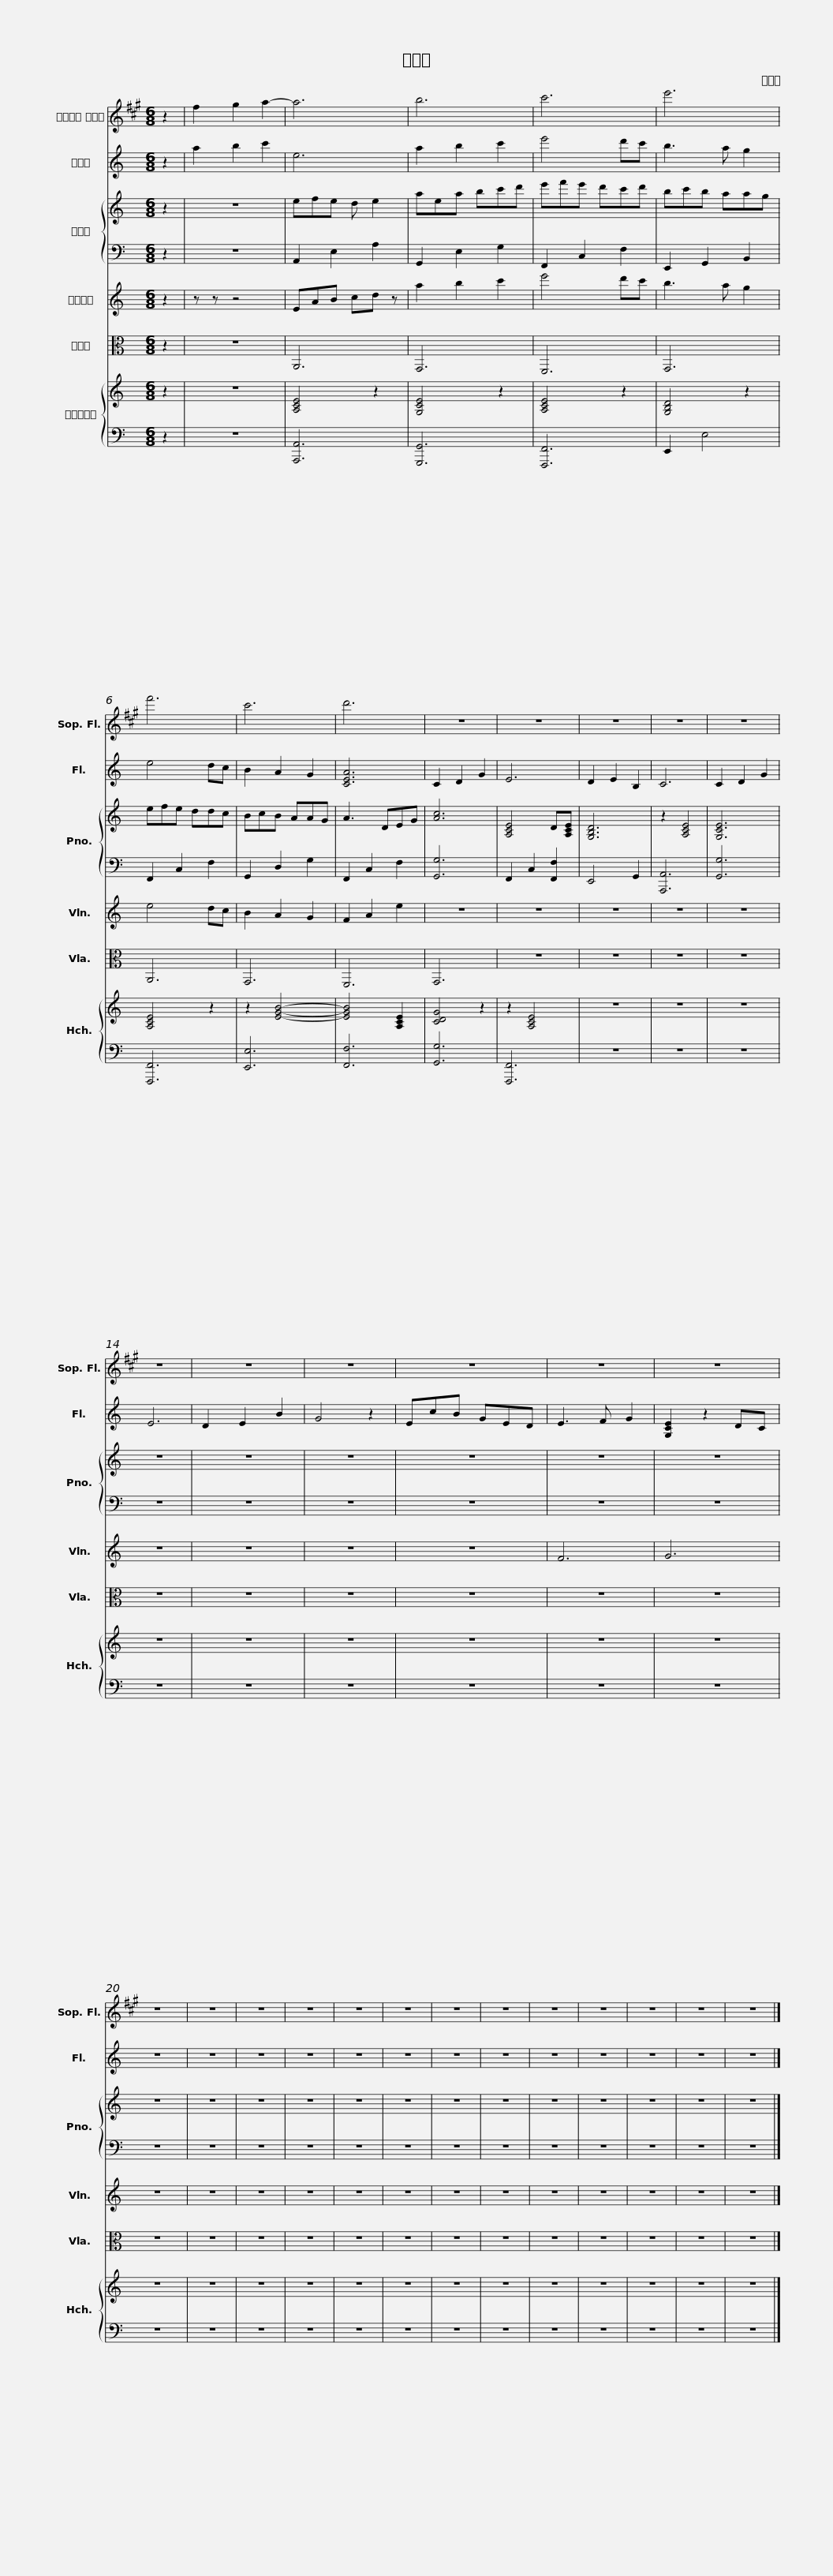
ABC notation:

X:1
%%score 1 2 { 3 | 4 } 5 6 { 7 | 8 }
L:1/8
M:6/8
I:linebreak $
K:C
V:1 treble transpose=3
V:2 treble
V:3 treble
V:4 bass
V:5 treble
V:6 alto
V:7 treble
V:8 bass
V:1
[K:A] z2 | f2 g2 a2- | a6 | b6 | c'6 | %5
 e'6 |$ f'6 | c'6 | d'6 | z6 | %10
 z6 | z6 | z6 | z6 | z6 |$ %15
 z6 | z6 | z6 | z6 | z6 | %20
 z6 | z6 | z6 | z6 | z6 | %25
 z6 | z6 |$ z6 | z6 | z6 | %30
 z6 | z6 | z6 |] %33
V:2
 z2 | a2 b2 c'2 | e6 | a2 b2 c'2 | e'4 d'c' | %5
 b3 a g2 |$ e4 dc | B2 A2 G2 | [CEA]6 | C2 D2 G2 | %10
 E6 | D2 E2 B,2 | C6 | C2 D2 G2 | E6 |$ %15
 D2 E2 B2 | G4 z2 | EcB GED | E3 F G2 | [G,CE]2 z2 DC | %20
 z6 | z6 | z6 | z6 | z6 | %25
 z6 | z6 |$ z6 | z6 | z6 | %30
 z6 | z6 | z6 |] %33
V:3
 z2 | z6 | efe d e2 | aea bc'd' | e'f'e' d'c'd' | %5
 bc'b aag |$ efe ddc | BcB AAG | A3 DEG | [Ac]6 | %10
 [A,CE]4 D[A,CE] | [G,B,D]6 | z2 [A,CE]4 | [G,CE]6 | z6 |$ %15
 z6 | z6 | z6 | z6 | z6 | %20
 z6 | z6 | z6 | z6 | z6 | %25
 z6 | z6 |$ z6 | z6 | z6 | %30
 z6 | z6 | z6 |] %33
V:4
 z2 | z6 | A,,2 E,2 A,2 | G,,2 E,2 G,2 | F,,2 C,2 F,2 | %5
 E,,2 G,,2 B,,2 |$ F,,2 C,2 F,2 | G,,2 D,2 G,2 | F,,2 C,2 F,2 | [G,,G,]6 | %10
 F,,2 C,2 [F,,F,]2 | E,,4 G,,2 | [A,,,A,,]6 | [G,,G,]6 | z6 |$ %15
 z6 | z6 | z6 | z6 | z6 | %20
 z6 | z6 | z6 | z6 | z6 | %25
 z6 | z6 |$ z6 | z6 | z6 | %30
 z6 | z6 | z6 |] %33
V:5
 z2 | z z z4 | EAB cd z | a2 b2 c'2 | e'4 d'c' | %5
 b3 a g2 |$ e4 dc | B2 A2 G2 | F2 A2 e2 | z6 | %10
 z6 | z6 | z6 | z6 | z6 |$ %15
 z6 | z6 | z6 | F6 | G6 | %20
 z6 | z6 | z6 | z6 | z6 | %25
 z6 | z6 |$ z6 | z6 | z6 | %30
 z6 | z6 | z6 |] %33
V:6
 z2 | z6 | A,,6 | G,,6 | F,,6 | %5
 G,,6 |$ A,,6 | G,,6 | F,,6 | G,,6 | %10
 z6 | z6 | z6 | z6 | z6 |$ %15
 z6 | z6 | z6 | z6 | z6 | %20
 z6 | z6 | z6 | z6 | z6 | %25
 z6 | z6 |$ z6 | z6 | z6 | %30
 z6 | z6 | z6 |] %33
V:7
 z2 | z6 | [A,CE]4 z2 | [G,CE]4 z2 | [A,CE]4 z2 | %5
 [G,B,D]4 z2 |$ [A,CE]4 z2 | z2 [EGB]4- | [EGB]4 [A,CE]2 | [CDG]4 z2 | %10
 z2 [A,CE]4 | z6 | z6 | z6 | z6 |$ %15
 z6 | z6 | z6 | z6 | z6 | %20
 z6 | z6 | z6 | z6 | z6 | %25
 z6 | z6 |$ z6 | z6 | z6 | %30
 z6 | z6 | z6 |] %33
V:8
 z2 | z6 | [A,,,A,,]6 | [G,,,G,,]6 | [F,,,F,,]6 | %5
 E,,2 E,4 |$ [F,,,F,,]6 | [E,,E,]6 | [F,,F,]6 | [G,,G,]6 | %10
 [F,,,F,,]6 | z6 | z6 | z6 | z6 |$ %15
 z6 | z6 | z6 | z6 | z6 | %20
 z6 | z6 | z6 | z6 | z6 | %25
 z6 | z6 |$ z6 | z6 | z6 | %30
 z6 | z6 | z6 |] %33
